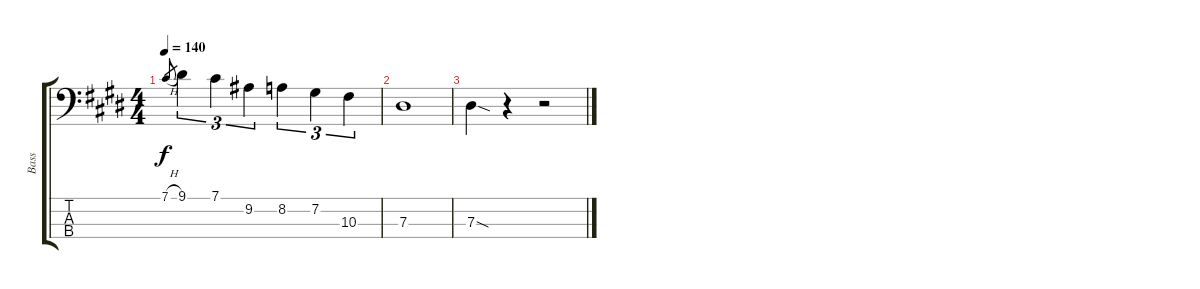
\track ("Bass" "Bass") {instrument electricbasspick}
\staff {score tabs}
\tuning (Gb2 Db2 Ab1 Eb1) {hide}
\ts (4 4)
\tempo 140
\clef f4
\ks e
7.1{h}.8{gr dy f} 9.1.4{tu (3 2)} 7.1.4{tu (3 2)} 9.2.4{tu (3 2)} 8.2.4{tu (3 2)} 7.2.4{tu (3 2)} 10.3.4{tu (3 2)} |
7.3.1 |
7.3{sod}.4 r.4 r.2
